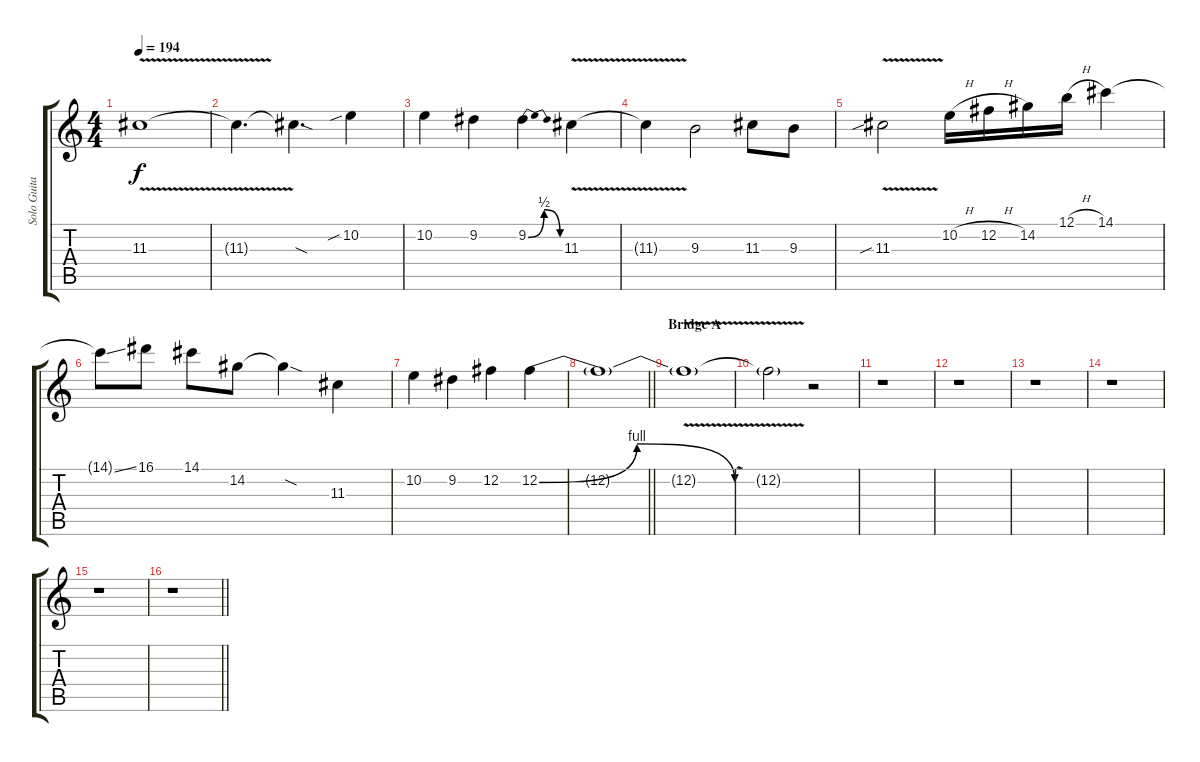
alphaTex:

\track ("Solo Guitar" "Solo Guita") {instrument distortionguitar}
\staff {score tabs}
\tuning (B3 Gb3 D3 A2 E2 B1) {hide}
\ts (4 4)
\tempo 194
\clef g2
\ks c
11.3{v}.1{dy f} |
11.3{t}.4{d} 11.3{sod t}.4{d} 10.2{sib}.4 |
10.2.4 9.2.4 9.2{be (bendrelease 0 0 30 2 30 2 60 0)}.4 11.3{v}.4 |
11.3{t}.4 9.3.2 11.3.8 9.3.8 |
11.3{v sib}.2 10.2{h}.16 12.2{h}.16 14.2.16 12.1{h}.16 14.1.4 |
14.1{ss t}.8 16.1.8 14.1.8 14.2.8 14.2{sod t}.4 11.3.4 |
10.2.4 9.2.4 12.2.4 12.2{be (bendrelease 0 0 15 4 38 4 60 0)}.4 |
\barLineRight lightlight
12.2{t}.1 |
\section ("" "Bridge A")
12.2{v t}.1 |
12.2{t}.2 r.2 |
r.1 |
r.1 |
r.1 |
r.1 |
r.1 |
\barLineRight lightlight
r.1
